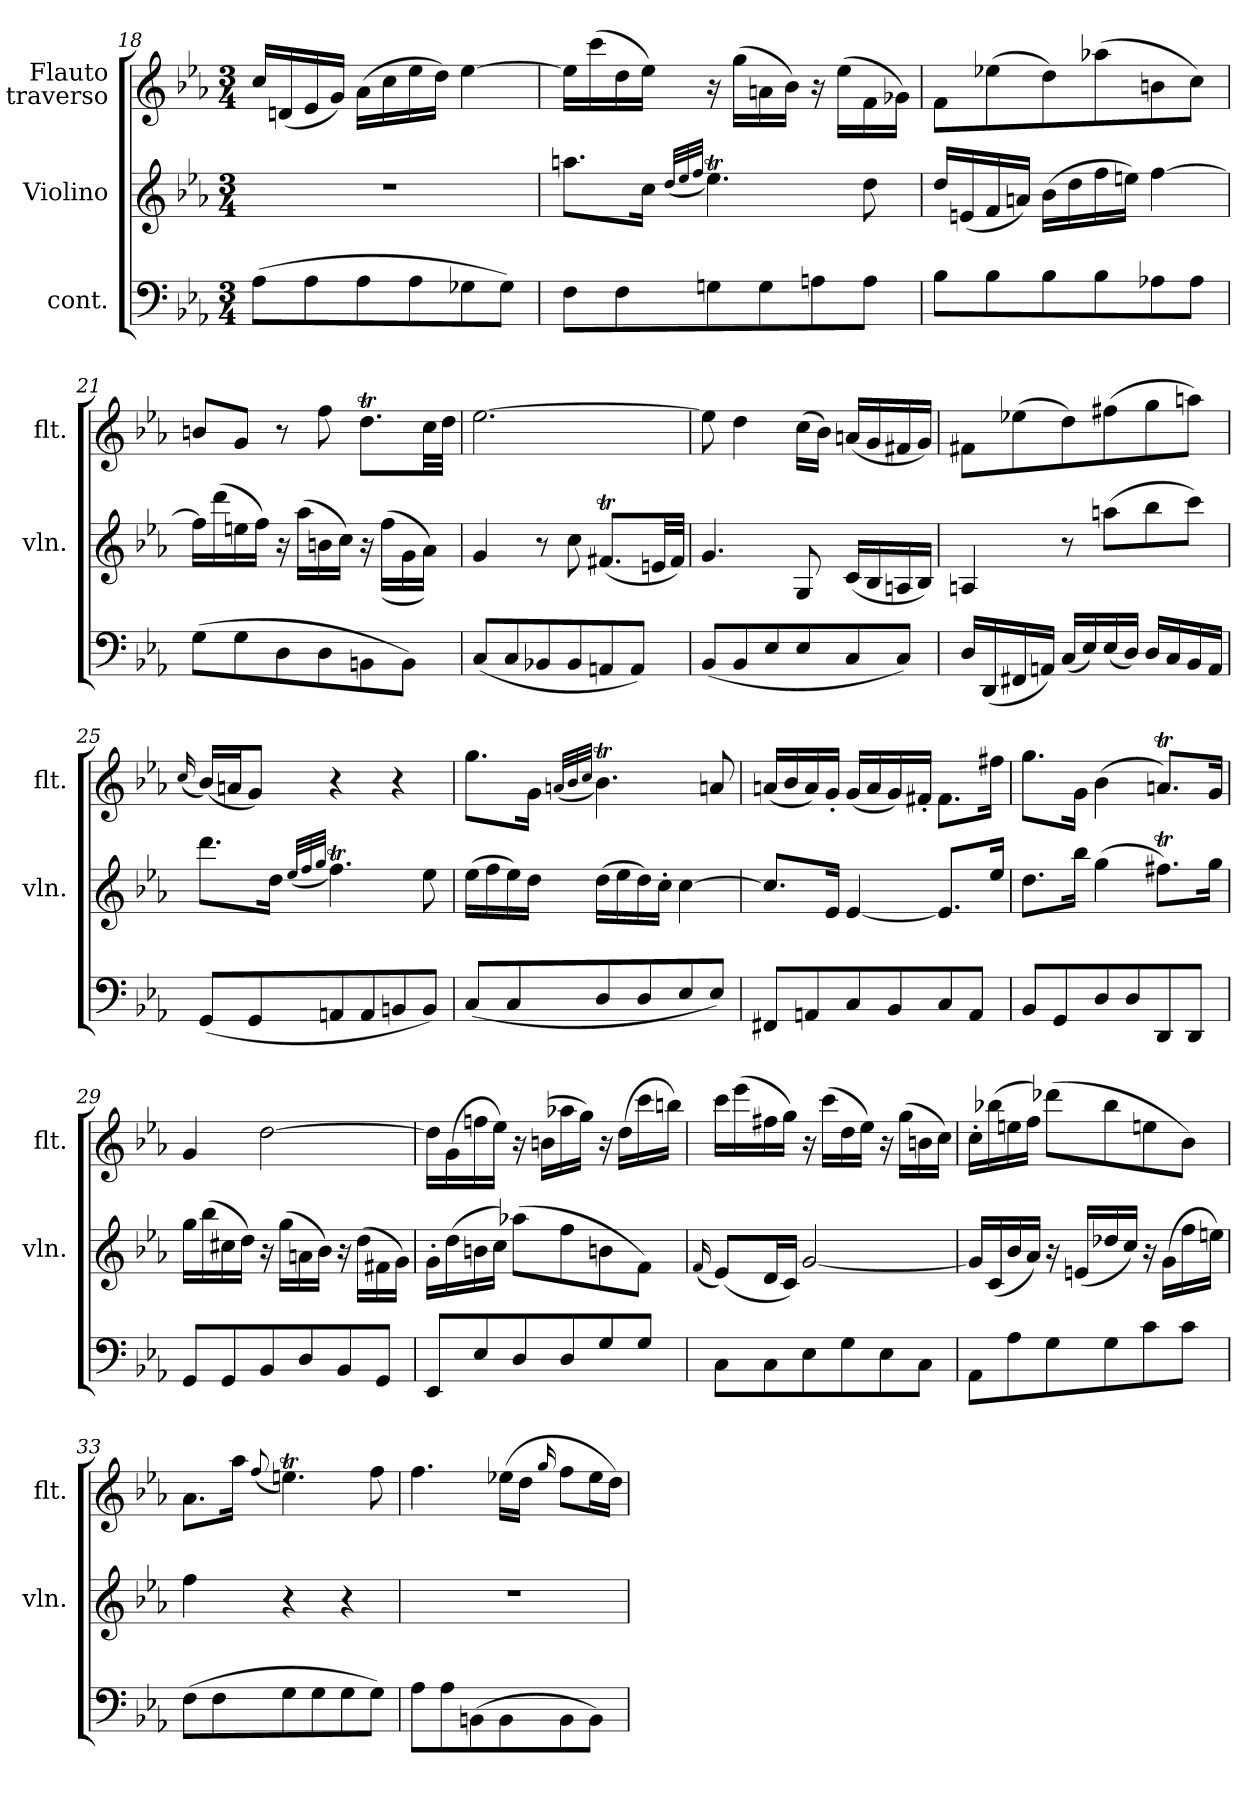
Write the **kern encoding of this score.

**kern	**kern	**kern
*part3	*part2	*part1
*staff3	*staff2	*staff1
*I"cont.	*I"Violino	*I"Flauto\ntraverso
*	*I'vln.	*I'flt.
*clefF4	*clefG2	*clefG2
*k[b-e-a-]	*k[b-e-a-]	*k[b-e-a-]
*M3/4	*M3/4	*M3/4
=18	=18	=18
(8A-L	2.r	16ccLL
.	.	(16dn
8A-	.	16e-
.	.	16gJJ)
8A-	.	(16a-LL
.	.	16cc
8A-	.	16ee-
.	.	16ddJJ)
8G-X	.	[4ee-
8G-J)	.	.
=19	=19	=19
8FL	8.aanL	16ee-LL]
.	.	(16ccc
8F	.	16dd
.	16ccJk	16ee-JJ)
.	(32qqdd/LLL	.
.	32qqee-/	.
.	32qqff/JJJ	.
8Gn	4.ee-T)	16r
.	.	(16ggLL
8G	.	16an
.	.	16b-JJ)
8An	.	16r
.	.	(16ee-LL
8AJ	8dd	16f
.	.	16g-XJJ)
=20	=20	=20
8B-L	16ddLL	8fL
.	(16en	.
8B-	16f	(8ee-X
.	16anJJ)	.
8B-	(16b-LL	8dd)
.	16dd	.
8B-	16ff	(8aa-X
.	16eenJJ)	.
8A-X	[4ff	8bn
8A-J	.	8ccJ)
=21	=21	=21
(8GL	16ffLL]	8bnL
.	(16ddd	.
8G	16een	8gJ
.	16ffJJ)	.
8D	16r	8r
.	(16aa-LL	.
8D	16bn	8ff
.	16ccJJ)	.
8BBn	16r	8.ddtL
.	(<(>16ffLL	.
8BBJ)	16g	.
.	16a-JJ))	32ccLL
.	.	32ddJJJ
=22	=22	=22
(8CL	4g	[2.ee-
8C	.	.
8BB-X	8r	.
8BB-	8cc	.
8AAn	(8.f#XtL	.
8AAJ)	.	.
.	32enLL	.
.	32f#JJJ)	.
=23	=23	=23
(8BB-L	4.g	8ee-]
8BB-	.	4dd
8E-	.	.
8E-	8G	(16ccLL
.	.	16b-JJ)
8C	(16cLL	(16anLL
.	16B-	16g
8CJ)	16An	16f#X
.	16B-JJ)	16gJJ)
=24	=24	=24
16DLL	4An	8f#XL
(16DD	.	.
16FF#X	.	(8ee-X
16AAnJJ)	.	.
(16C/LL	8r	8dd)
16E-/)	.	.
(16E-/	(8aanL	(8ff#X
16D/JJ)	.	.
16DLL	8bb-	8gg
16C	.	.
16BB-	8cccJ)	8aanJ)
16AAJJ	.	.
=25	=25	=25
.	.	(16qqcc/
(8GGL	8.dddL	(16b-LL)
.	.	16anJ
8GG	.	8gJ)
.	16ddJk	.
.	(32qqee-/LLL	.
.	32qqff/	.
.	32qqgg/JJJ	.
8AAn	4.ffT)	4r
8AA	.	.
8BBn	.	4r
8BBJ)	8ee-	.
=26	=26	=26
(8C/L	(16ee-LL	8.ggL
.	16ff	.
8C/	16ee-)	.
.	16ddJJ	16gJk
.	.	(32qqan/LLL
.	.	32qqb-/
.	.	32qqcc/JJJ
8D/	(16ddLL	4.b-T)
.	16ee-	.
8D/	16dd)	.
.	16cc'JJ	.
8E-/	[4cc	.
8E-/J)	.	8an
=27	=27	=27
8FF#XL	8.ccL]	(16anLL
.	.	16b-
8AAn	.	16a)
.	16e-Jk	16g'JJ
8C	[4e-	(16gLL
.	.	16a
8BB-	.	16g)
.	.	16f#X'JJ
8C	8.e-L]	8.f#L
8AAJ	.	.
.	16ee-Jk	16ff#XJk
=28	=28	=28
8BB-L	8.ddL	8.ggL
8GG	.	.
.	16bb-Jk	16gJk
8D	(4gg	(4b-
8D	.	.
8DD	8.ff#XtL)	8.antL)
8DDJ	.	.
.	16ggJk	16gJk
=29	=29	=29
8GGL	16ggLL	4g
.	(16bb-	.
8GG	16cc#X	.
.	16ddJJ)	.
8BB-	16r	[2dd
.	(16ggLL	.
8D	16an	.
.	16b-JJ)	.
8BB-	16r	.
.	(16dd\LL	.
8GGJ	16f#X\	.
.	16g\JJ)	.
=30	=30	=30
8EE-L	16g'LL	16ddLL]
.	(16dd	(16g
8E-	16bn	16ffn
.	16ccJJ)	16ee-JJ)
8D	(8aa-XL	16r
.	.	(16bnLL
8D	8ff	16aa-X
.	.	16ggJJ)
8G	8bn	16r
.	.	(16ddLL
8GJ	8fJ)	16ccc
.	.	16bbnJJ)
=31	=31	=31
.	(16qqf/	.
8CL	(8e-L)	16cccLL
.	.	(16eee-
8C	16dL	16ff#X
.	16cJJ)	16ggJJ)
8E-	[2g	16r
.	.	(16cccLL
8G	.	16dd
.	.	16ee-JJ)
8E-	.	16r
.	.	(16ggLL
8CJ	.	16bn
.	.	16ccJJ)
=32	=32	=32
8AA-L	16gLL]	16cc'LL
.	(16c	(16bb-X
8A-	16b-	16een
.	16a-JJ)	16ffJJ)
8G	16r	(8ddd-XL
.	(16enLL	.
8G	16dd-X	8bb-
.	16ccJJ)	.
8c	16r	8een
.	(16gLL	.
8cJ	16ff	8b-J)
.	16eenJJ)	.
=33	=33	=33
(8FL	4ff	8.a-L
8F	.	.
.	.	16aa-Jk
.	.	(8qqff
8G	4r	4.eent)
8G	.	.
8G	4r	.
8GJ)	.	8ff
=34	=34	=34
8A-L	2.r	4.ff
8A-	.	.
(8BBn	.	.
8BB	.	(16ee-XLL
.	.	16ddJJ
.	.	16qqgg/
8BB	.	8ffL
8BBJ)	.	16ee-L
.	.	16ddJJ)
=	=	=
*-	*-	*-
